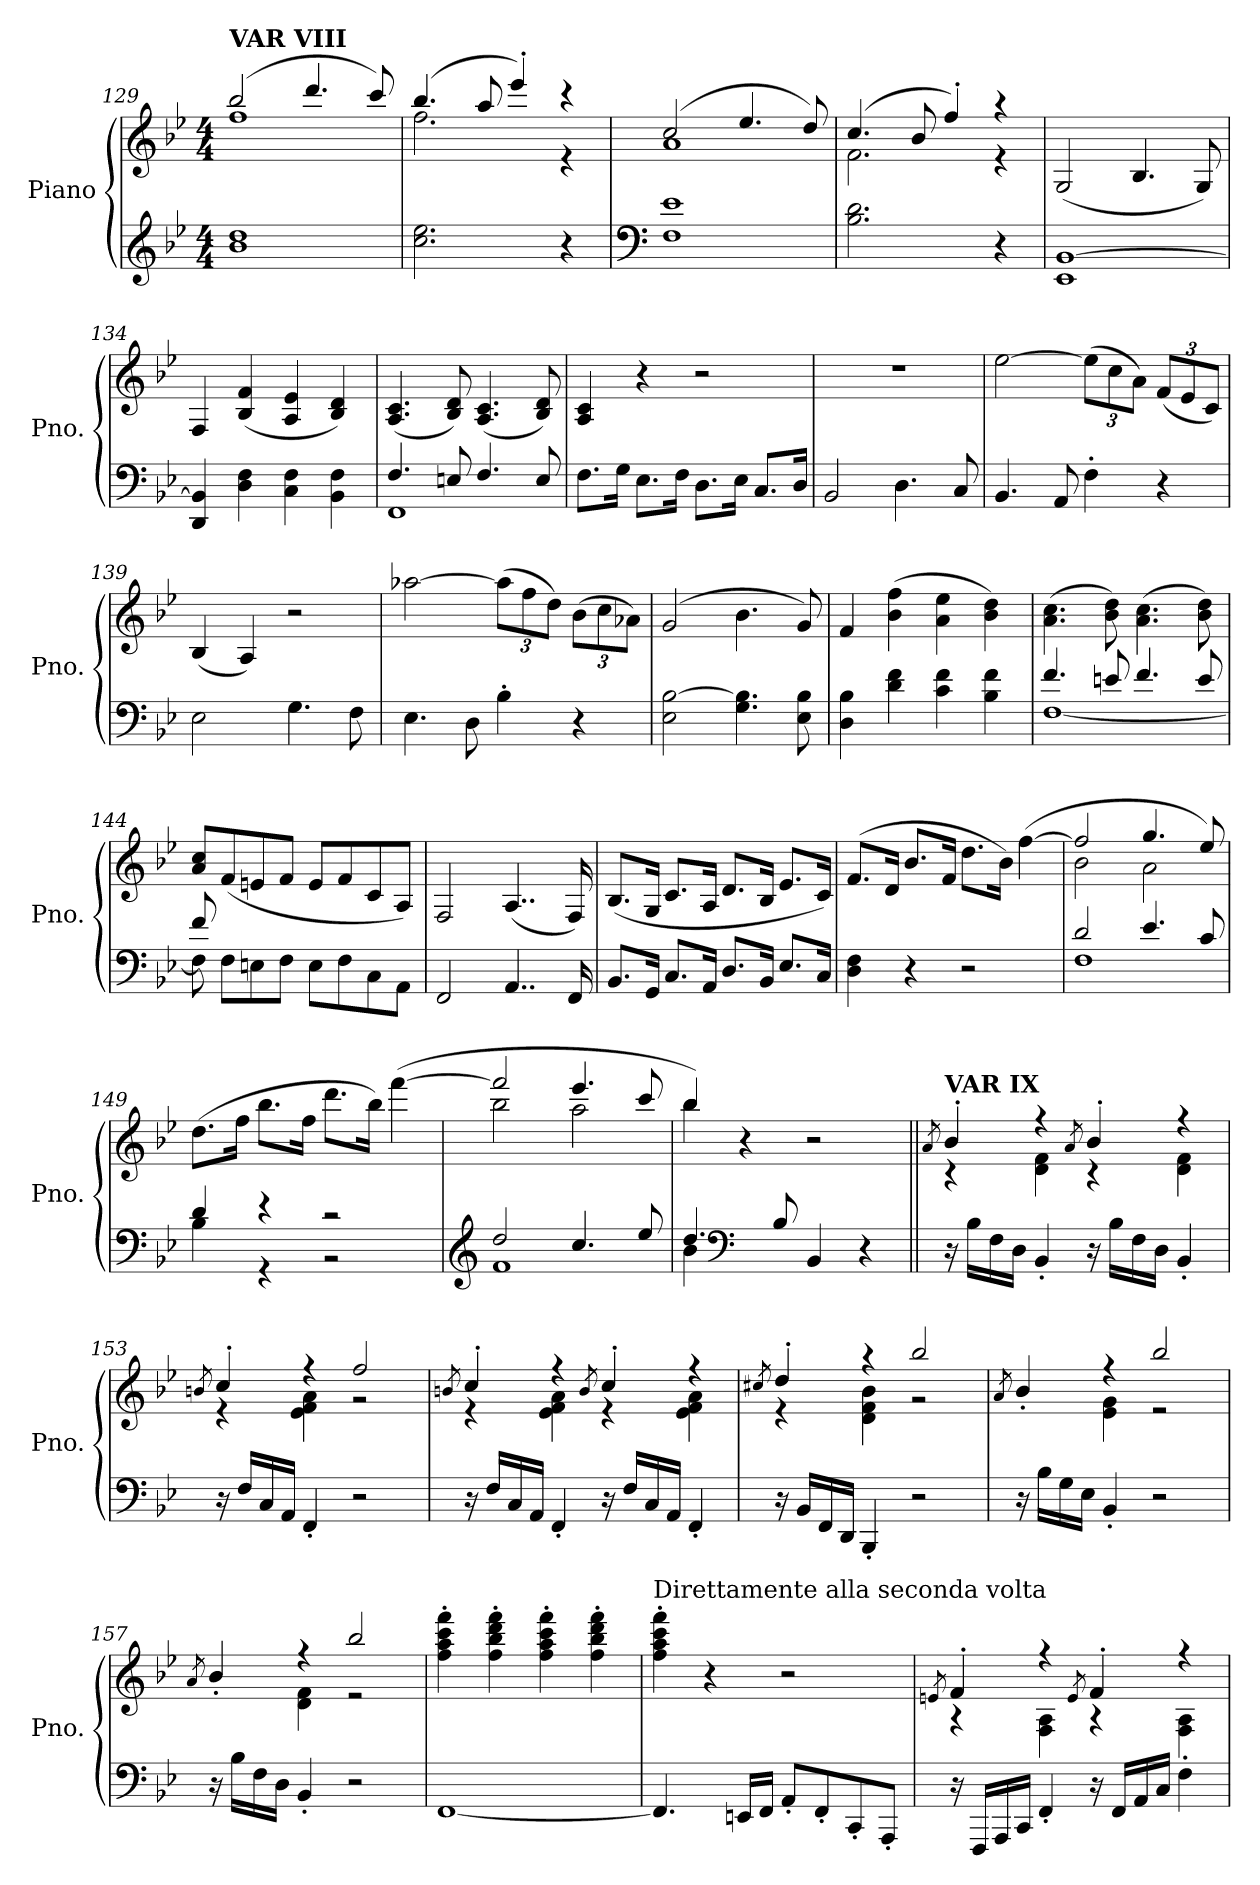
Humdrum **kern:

**kern	**kern
*part1	*part1
*staff2	*staff1
*I"Piano	*
*I'Pno.	*
*clefG2	*clefG2
*k[b-e-]	*k[b-e-]
*B-:	*B-:
*M4/4	*M4/4
=129	=129
*	*^
!	!LO:TX:a:B:t=VAR VIII	!
1b- 1dd	(>2bb-/	1ff
.	4.ddd/	.
.	8ccc/)	.
=130	=130	=130
2.cc\ 2.ee-\	(>4.bb-/	2.ff\
.	8aa/	.
.	4eee-'/)	.
4r	4r	4r
!!LO:LB:g=z	!!
=131	=131	=131
*clefF4	*	*
1F 1e-	(>2cc/	1a
.	4.ee-/	.
.	8dd/)	.
=132	=132	=132
2.B-\ 2.d\	(>4.cc/	2.f\
.	8b-/	.
.	4ff'/)	.
4r	4r	4r
*	*v	*v
=133	=133
1EE- [1BB-	(<2G/
.	4.B-/
.	8G/)
=134	=134
4DD/ 4BB-/]	4F/
4D\ 4F\	(<4B-/ 4f/
4C\ 4F\	4A/ 4e-/
4BB-\ 4F\	4B-/ 4d/)
=135	=135
*^	*
4.F/	1FF	(<4.A/ 4.c/
8En/	.	8B-/ 8d/)
4.F/	.	(<4.A/ 4.c/
8E/	.	8B-/ 8d/)
*v	*v	*
=136	=136
8.F\L	4A/ 4c/
16G\Jk	.
8.E-\L	4r
16F\Jk	.
8.D\L	2r
16E-\Jk	.
8.C/L	.
16D/Jk	.
=137	=137
2BB-/	1r
4.D\	.
8C/	.
!!LO:LB:g=z
=138	=138
4.BB-/	[2ee-\
8AA/	.
*	*Xbrackettup
4F'\	(>12ee-\L]
.	12cc\
.	12a\J)
4r	(<12f/L
.	12e-/
.	12c/J)
=139	=139
2E-\	(<4B-/
.	4A/)
4.G\	2r
8F\	.
=140	=140
4.E-\	[2aa-X\
8D\	.
4B-'\	(>12aa-\L]
.	12ff\
.	12dd\J)
4r	(>12b-\L
.	12cc\
.	12a-X\J)
=141	=141
2E-\ [2B-\	(>2g/
4.G\ 4.B-\]	4.b-\
8E-\ 8B-\	8g/)
=142	=142
4D\ 4B-\	4f/
4d\ 4f\	(>4b-\ 4ff\
4c\ 4f\	4a\ 4ee-\
4B-\ 4f\	4b-\ 4dd\)
=143	=143
*^	*
4.f/	[1F	(>4.a\ 4.cc\
8en/	.	8b-\ 8dd\)
4.f/	.	(>4.a\ 4.cc\
8e/	.	8b-\ 8dd\)
!!LO:LB:g=z
=144	=144	=144
8f/	8F\]	8a/ 8cc/L
8ryy	8F\L	(<8f/
4ryy	8En\	8en/
.	8F\J	8f/J
2ryy	8E\L	8e/L
.	8F\	8f/
.	8C\	8c/
.	8AA\J	8A/J)
*v	*v	*
=145	=145
2FF/	2F/
4..AA/	(<4..A/
16FF/	16F/)
=146	=146
8.BB-/L	(<8.B-/L
16GG/Jk	16G/Jk
8.C/L	8.c/L
16AA/Jk	16A/Jk
8.D/L	8.d/L
16BB-/Jk	16B-/Jk
8.E-/L	8.e-/L
16C/Jk	16c/Jk)
=147	=147
4D\ 4F\	(>8.f/L
.	16d/Jk
4r	8.b-/L
.	16f/Jk
2r	8.dd\L
.	16b-\Jk)
.	(>[4ff\
=148	=148
*^	*^
2d/	1F	2ff/]	2b-\
4.e-/	.	4.gg/	2a\
8c/	.	8ee-/)	.
*	*	*v	*v
!!LO:PB:g=z
=149	=149	=149
4d/	4B-\	(>8.dd\L
.	.	16ff\Jk
4r	4r	8.bb-\L
.	.	16ff\Jk
2r	2r	8.ddd\L
.	.	16bb-\Jk)
.	.	(>[4fff\
=150	=150	=150
*clefG2	*	*
*	*	*^
2dd/	1f	2fff/]	2bb-\
4.cc/	.	4.eee-/	2aa\
8ee-/	.	8ccc/	.
=151	=151	=151	=151
4.dd/	4b-\	4bb-/)	4bb-\
*clefF4	*	*	*
.	2.ryy	4r	2.ryy
8B-/	.	.	.
4BB-/	.	2r	.
4r	.	.	.
*v	*v	*	*
=152||	=152||	=152||
.	8qa/	.
!	!LO:TX:a:B:t=VAR IX	!
16r	4b-'/	4r
16B-\LL	.	.
16F\	.	.
16D\JJ	.	.
4BB-'/	4r	4d\ 4f\
.	8qa/	.
16r	4b-'/	4r
16B-\LL	.	.
16F\	.	.
16D\JJ	.	.
4BB-'/	4r	4d\ 4f\
=153	=153	=153
.	8qbn/	.
16r	4cc'/	4r
16F/LL	.	.
16C/	.	.
16AA/JJ	.	.
4FF'/	4r	4e-\ 4f\ 4a\
2r	2ff/	2r
!!LO:LB:g=z	!!
=154	=154	=154
.	8qbn/	.
16r	4cc'/	4r
16F/LL	.	.
16C/	.	.
16AA/JJ	.	.
4FF'/	4r	4e-\ 4f\ 4a\
.	8qb/	.
16r	4cc'/	4r
16F/LL	.	.
16C/	.	.
16AA/JJ	.	.
4FF'/	4r	4e-\ 4f\ 4a\
=155	=155	=155
.	8qcc#X/	.
16r	4dd'/	4r
16BB-/LL	.	.
16FF/	.	.
16DD/JJ	.	.
4BBB-'/	4r	4d\ 4f\ 4b-\
2r	2bb-/	2r
=156	=156	=156
.	8qa/	.
16r	4b-'/	4ryy
16B-\LL	.	.
16G\	.	.
16E-\JJ	.	.
4BB-'/	4r	4e-\ 4g\
2r	2bb-/	2r
=157	=157	=157
.	8qa/	.
16r	4b-'/	4ryy
16B-\LL	.	.
16F\	.	.
16D\JJ	.	.
4BB-'/	4r	4d\ 4f\
2r	2bb-/	2r
*	*v	*v
=158	=158
[1FF	4ff\' 4aa\' 4ccc\' 4fff\'
.	4ff\' 4bb-\' 4ddd\' 4fff\'
.	4ff\' 4aa\' 4ccc\' 4fff\'
.	4ff\' 4bb-\' 4ddd\' 4fff\'
!!LO:LB:g=z
=159	=159
!	!LO:TX:a:t=Direttamente alla seconda volta
4.FF/]	4ff\' 4aa\' 4ccc\' 4fff\'
.	4r
16EEn/LL	.
16FF/JJ	.
8AA'/L	2r
8FF'/	.
8CC'/	.
8AAA'/J	.
=160	=160
.	8qen/
*	*^
16r	4f'/	4r
16FFF/LL	.	.
16AAA/	.	.
16CC/JJ	.	.
4FF'/	4r	4F\ 4A\
.	8qe/	.
16r	4f'/	4r
16FF/LL	.	.
16AA/	.	.
16C/JJ	.	.
4F'\	4r	4F\ 4A\
*	*v	*v
=	=
*-	*-
